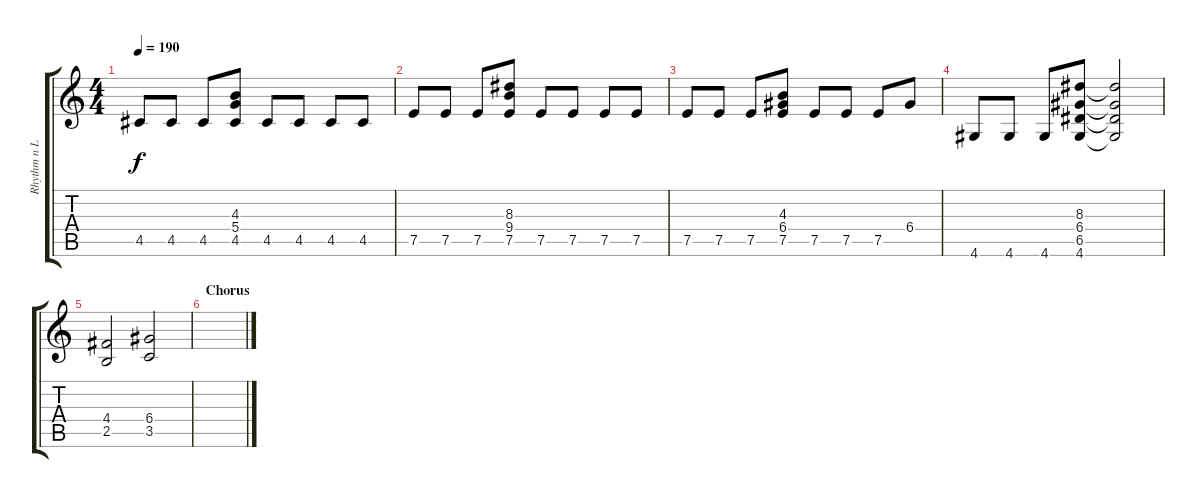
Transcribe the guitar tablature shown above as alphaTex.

\track ("Rhythm n Lead Guitar" "Rhythm n L") {instrument distortionguitar}
\staff {score tabs}
\tuning (E4 B3 G3 D3 A2 E2) {hide}
\ts (4 4)
\tempo 190
\clef g2
\ks c
4.5.8{dy f} 4.5.8 4.5.8 (4.3 5.4 4.5).8 4.5.8 4.5.8 4.5.8 4.5.8 |
7.5.8 7.5.8 7.5.8 (8.3 9.4 7.5).8 7.5.8 7.5.8 7.5.8 7.5.8 |
7.5.8 7.5.8 7.5.8 (4.3 6.4 7.5).8 7.5.8 7.5.8 7.5.8 6.4.8 |
4.6.8 4.6.8 4.6.8 (8.3 6.4 6.5 4.6).8 (8.3{t} 6.4{t} 6.5{t} 4.6{t}).2 |
(4.4 2.5).2 (6.4 3.5).2 |
\section ("" "Chorus")
